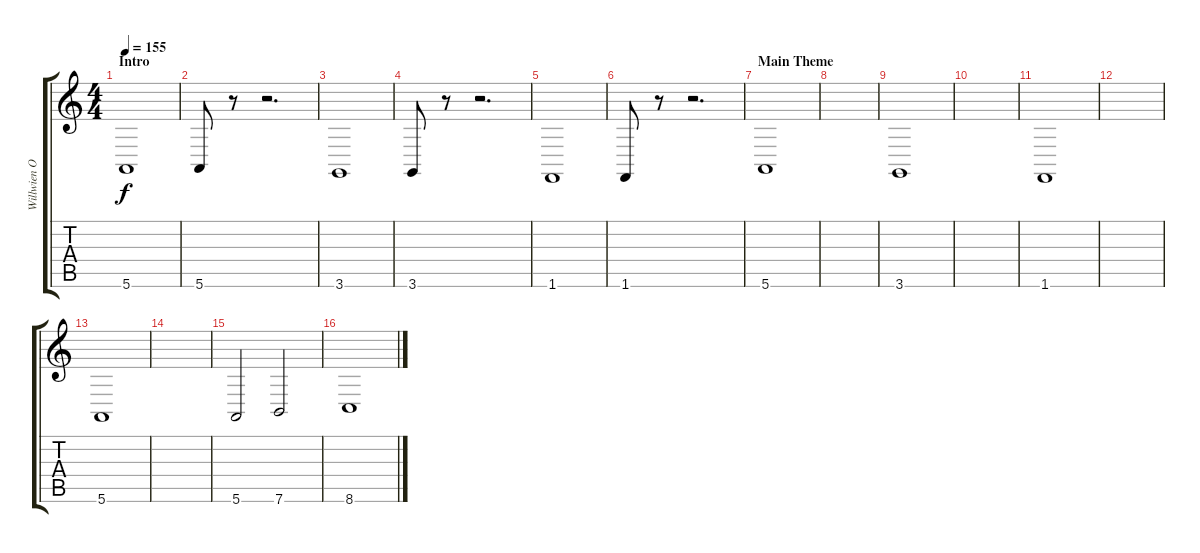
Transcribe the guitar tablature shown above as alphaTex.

\track ("Willwien Orfeus (Halo)" "Willwien O") {instrument pad7halo}
\staff {score tabs}
\tuning (E4 B3 G3 D3 A2 E2) {hide}
\ts (4 4)
\section ("" "Intro")
\tempo 155
\clef g2
\ks c
5.6.1{dy f instrument pad7halo} |
5.6.8 r.8 r.2{d} |
3.6.1 |
3.6.8 r.8 r.2{d} |
1.6.1 |
1.6.8 r.8 r.2{d} |
\section ("" "Main Theme")
5.6.1 |
|
3.6.1 |
|
1.6.1 |
|
5.6.1 |
|
5.6.2 7.6.2 |
8.6.1
